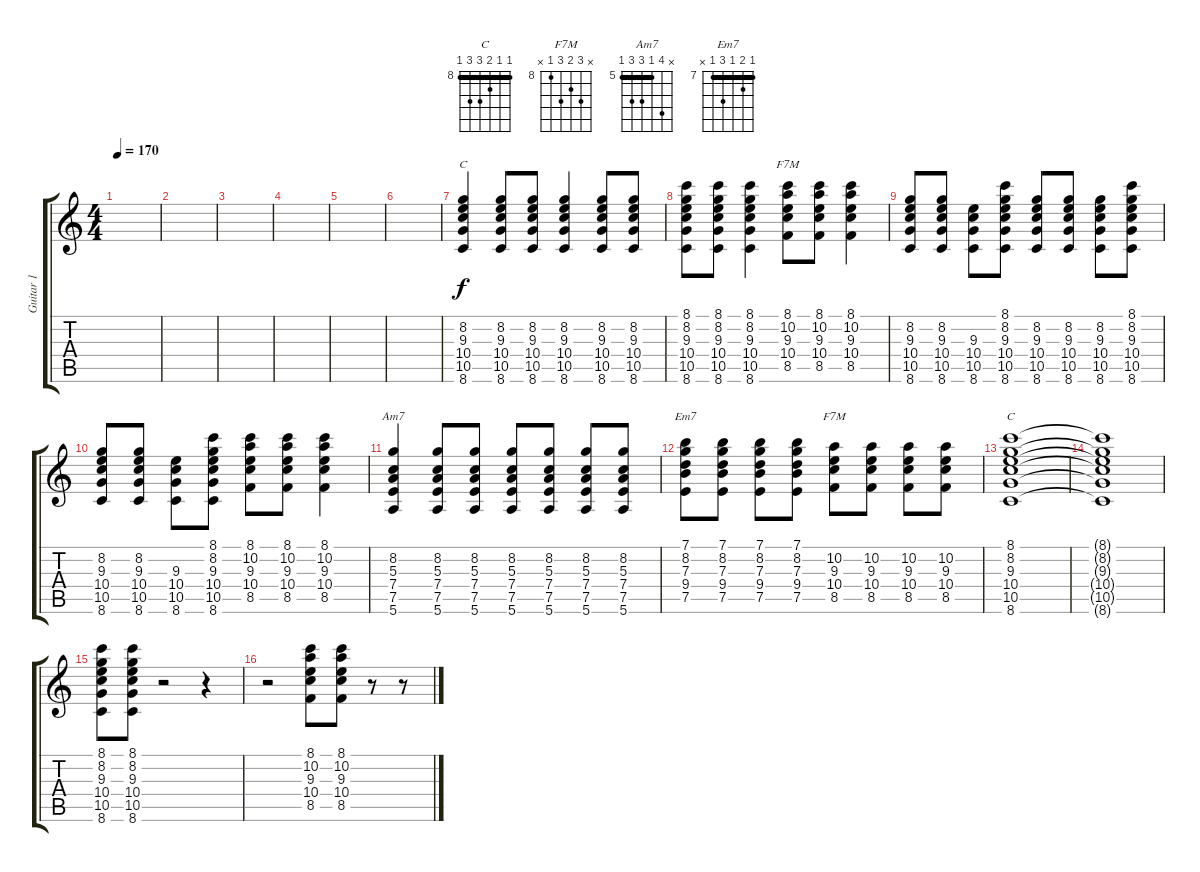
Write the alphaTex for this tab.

\track ("Guitar 1" "Guitar 1") {instrument overdrivenguitar}
\staff {score tabs}
\tuning (E4 B3 G3 D3 A2 E2) {hide}
\chord ("C" x 8 9 10 10 8) {firstfret 8 barre 8}
\chord ("F7M" 8 10 9 10 8 x) {firstfret 8 barre 8}
\chord ("Am7" x 8 5 7 7 5) {firstfret 5 barre 5}
\chord ("Em7" 7 8 7 9 7 x) {firstfret 7 barre 7}
\chord ("F7M" x 10 9 10 8 x) {firstfret 8}
\chord ("C" 8 8 9 10 10 8) {firstfret 8 barre 8}
\ts (4 4)
\tempo 170
\clef g2
\ks c
|
|
|
|
|
|
(8.2 9.3 10.4 10.5 8.6).4{ch "C"} (8.2 9.3 10.4 10.5 8.6).8 (8.2 9.3 10.4 10.5 8.6).8 (8.2 9.3 10.4 10.5 8.6).4 (8.2 9.3 10.4 10.5 8.6).8 (8.2 9.3 10.4 10.5 8.6).8 |
(8.1 8.2 9.3 10.4 10.5 8.6).8 (8.1 8.2 9.3 10.4 10.5 8.6).8 (8.1 8.2 9.3 10.4 10.5 8.6).4 (8.1 10.2 9.3 10.4 8.5).8{ch "F7M"} (8.1 10.2 9.3 10.4 8.5).8 (8.1 10.2 9.3 10.4 8.5).4 |
(8.2 9.3 10.4 10.5 8.6).8 (8.2 9.3 10.4 10.5 8.6).8 (9.3 10.4 10.5 8.6).8 (8.1 8.2 9.3 10.4 10.5 8.6).8 (8.2 9.3 10.4 10.5 8.6).8 (8.2 9.3 10.4 10.5 8.6).8 (8.2 9.3 10.4 10.5 8.6).8 (8.1 8.2 9.3 10.4 10.5 8.6).8 |
(8.2 9.3 10.4 10.5 8.6).8 (8.2 9.3 10.4 10.5 8.6).8 (9.3 10.4 10.5 8.6).8 (8.1 8.2 9.3 10.4 10.5 8.6).8 (8.1 10.2 9.3 10.4 8.5).8 (8.1 10.2 9.3 10.4 8.5).8 (8.1 10.2 9.3 10.4 8.5).4 |
(8.2 5.3 7.4 7.5 5.6).4{ch "Am7"} (8.2 5.3 7.4 7.5 5.6).8 (8.2 5.3 7.4 7.5 5.6).8 (8.2 5.3 7.4 7.5 5.6).8 (8.2 5.3 7.4 7.5 5.6).8 (8.2 5.3 7.4 7.5 5.6).8 (8.2 5.3 7.4 7.5 5.6).8 |
(7.1 8.2 7.3 9.4 7.5).8{ch "Em7"} (7.1 8.2 7.3 9.4 7.5).8 (7.1 8.2 7.3 9.4 7.5).8 (7.1 8.2 7.3 9.4 7.5).8 (10.2 9.3 10.4 8.5).8{ch "F7M"} (10.2 9.3 10.4 8.5).8 (10.2 9.3 10.4 8.5).8 (10.2 9.3 10.4 8.5).8 |
(8.1 8.2 9.3 10.4 10.5 8.6).1{ch "C"} |
(8.1{t} 8.2{t} 9.3{t} 10.4{t} 10.5{t} 8.6{t}).1 |
(8.1 8.2 9.3 10.4 10.5 8.6).8 (8.1 8.2 9.3 10.4 10.5 8.6).8 r.2 r.4 |
r.2 (8.1 10.2 9.3 10.4 8.5).8 (8.1 10.2 9.3 10.4 8.5).8 r.8 r.8
